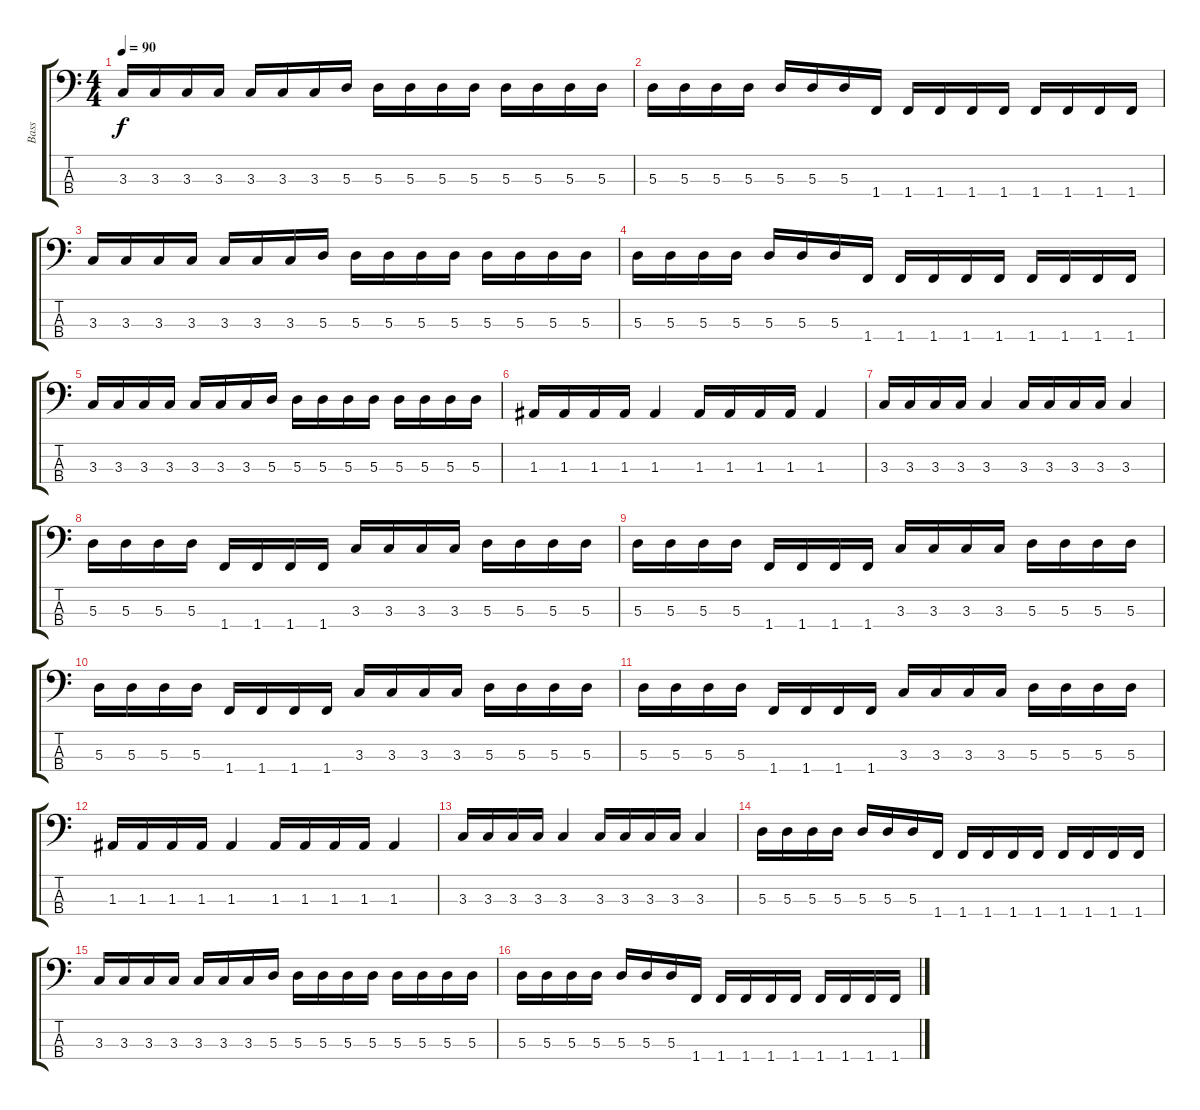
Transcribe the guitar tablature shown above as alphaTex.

\track ("Bass" "Bass") {instrument electricbasspick}
\staff {score tabs}
\tuning (G2 D2 A1 E1) {hide}
\ts (4 4)
\tempo 90
\clef f4
\ks c
3.3.16{dy f} 3.3.16 3.3.16 3.3.16 3.3.16 3.3.16 3.3.16 5.3.16 5.3.16 5.3.16 5.3.16 5.3.16 5.3.16 5.3.16 5.3.16 5.3.16 |
5.3.16 5.3.16 5.3.16 5.3.16 5.3.16 5.3.16 5.3.16 1.4.16 1.4.16 1.4.16 1.4.16 1.4.16 1.4.16 1.4.16 1.4.16 1.4.16 |
3.3.16 3.3.16 3.3.16 3.3.16 3.3.16 3.3.16 3.3.16 5.3.16 5.3.16 5.3.16 5.3.16 5.3.16 5.3.16 5.3.16 5.3.16 5.3.16 |
5.3.16 5.3.16 5.3.16 5.3.16 5.3.16 5.3.16 5.3.16 1.4.16 1.4.16 1.4.16 1.4.16 1.4.16 1.4.16 1.4.16 1.4.16 1.4.16 |
3.3.16 3.3.16 3.3.16 3.3.16 3.3.16 3.3.16 3.3.16 5.3.16 5.3.16 5.3.16 5.3.16 5.3.16 5.3.16 5.3.16 5.3.16 5.3.16 |
1.3.16 1.3.16 1.3.16 1.3.16 1.3.4 1.3.16 1.3.16 1.3.16 1.3.16 1.3.4 |
3.3.16 3.3.16 3.3.16 3.3.16 3.3.4 3.3.16 3.3.16 3.3.16 3.3.16 3.3.4 |
5.3.16 5.3.16 5.3.16 5.3.16 1.4.16 1.4.16 1.4.16 1.4.16 3.3.16 3.3.16 3.3.16 3.3.16 5.3.16 5.3.16 5.3.16 5.3.16 |
5.3.16 5.3.16 5.3.16 5.3.16 1.4.16 1.4.16 1.4.16 1.4.16 3.3.16 3.3.16 3.3.16 3.3.16 5.3.16 5.3.16 5.3.16 5.3.16 |
5.3.16 5.3.16 5.3.16 5.3.16 1.4.16 1.4.16 1.4.16 1.4.16 3.3.16 3.3.16 3.3.16 3.3.16 5.3.16 5.3.16 5.3.16 5.3.16 |
5.3.16 5.3.16 5.3.16 5.3.16 1.4.16 1.4.16 1.4.16 1.4.16 3.3.16 3.3.16 3.3.16 3.3.16 5.3.16 5.3.16 5.3.16 5.3.16 |
1.3.16 1.3.16 1.3.16 1.3.16 1.3.4 1.3.16 1.3.16 1.3.16 1.3.16 1.3.4 |
3.3.16 3.3.16 3.3.16 3.3.16 3.3.4 3.3.16 3.3.16 3.3.16 3.3.16 3.3.4 |
5.3.16 5.3.16 5.3.16 5.3.16 5.3.16 5.3.16 5.3.16 1.4.16 1.4.16 1.4.16 1.4.16 1.4.16 1.4.16 1.4.16 1.4.16 1.4.16 |
3.3.16 3.3.16 3.3.16 3.3.16 3.3.16 3.3.16 3.3.16 5.3.16 5.3.16 5.3.16 5.3.16 5.3.16 5.3.16 5.3.16 5.3.16 5.3.16 |
5.3.16 5.3.16 5.3.16 5.3.16 5.3.16 5.3.16 5.3.16 1.4.16 1.4.16 1.4.16 1.4.16 1.4.16 1.4.16 1.4.16 1.4.16 1.4.16
